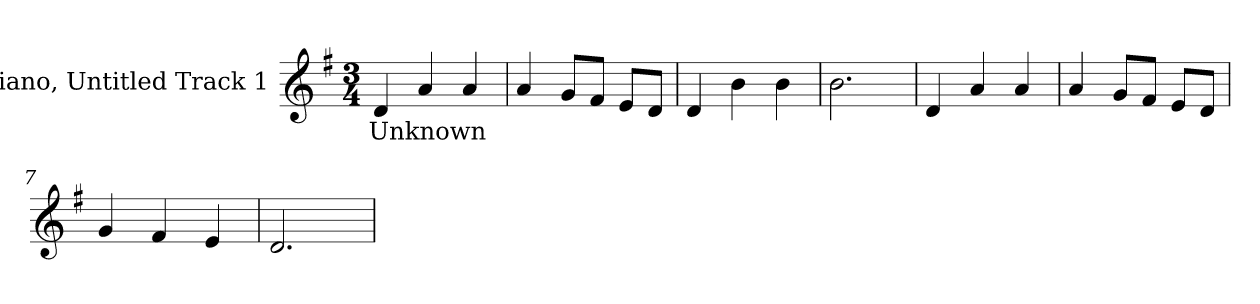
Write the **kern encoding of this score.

**kern	**text
*part1	*part1
*staff1	*staff1
*I"Piano, Untitled Track 1	*
*I'Pno.	*
*clefG2	*
*k[f#]	*
*M3/4	*
*MM90	*
=1	=1
!	!LO:LY:b
4d/	Unknown
4a/	.
4a/	.
=2	=2
4a/	.
8g/L	.
8f#/J	.
8e/L	.
8d/J	.
=3	=3
4d/	.
4b\	.
4b\	.
=4	=4
2.b\	.
=5	=5
4d/	.
4a/	.
4a/	.
=6	=6
4a/	.
8g/L	.
8f#/J	.
8e/L	.
8d/J	.
=7	=7
4g/	.
4f#/	.
4e/	.
=8	=8
2.d/	.
=	=
*-	*-
